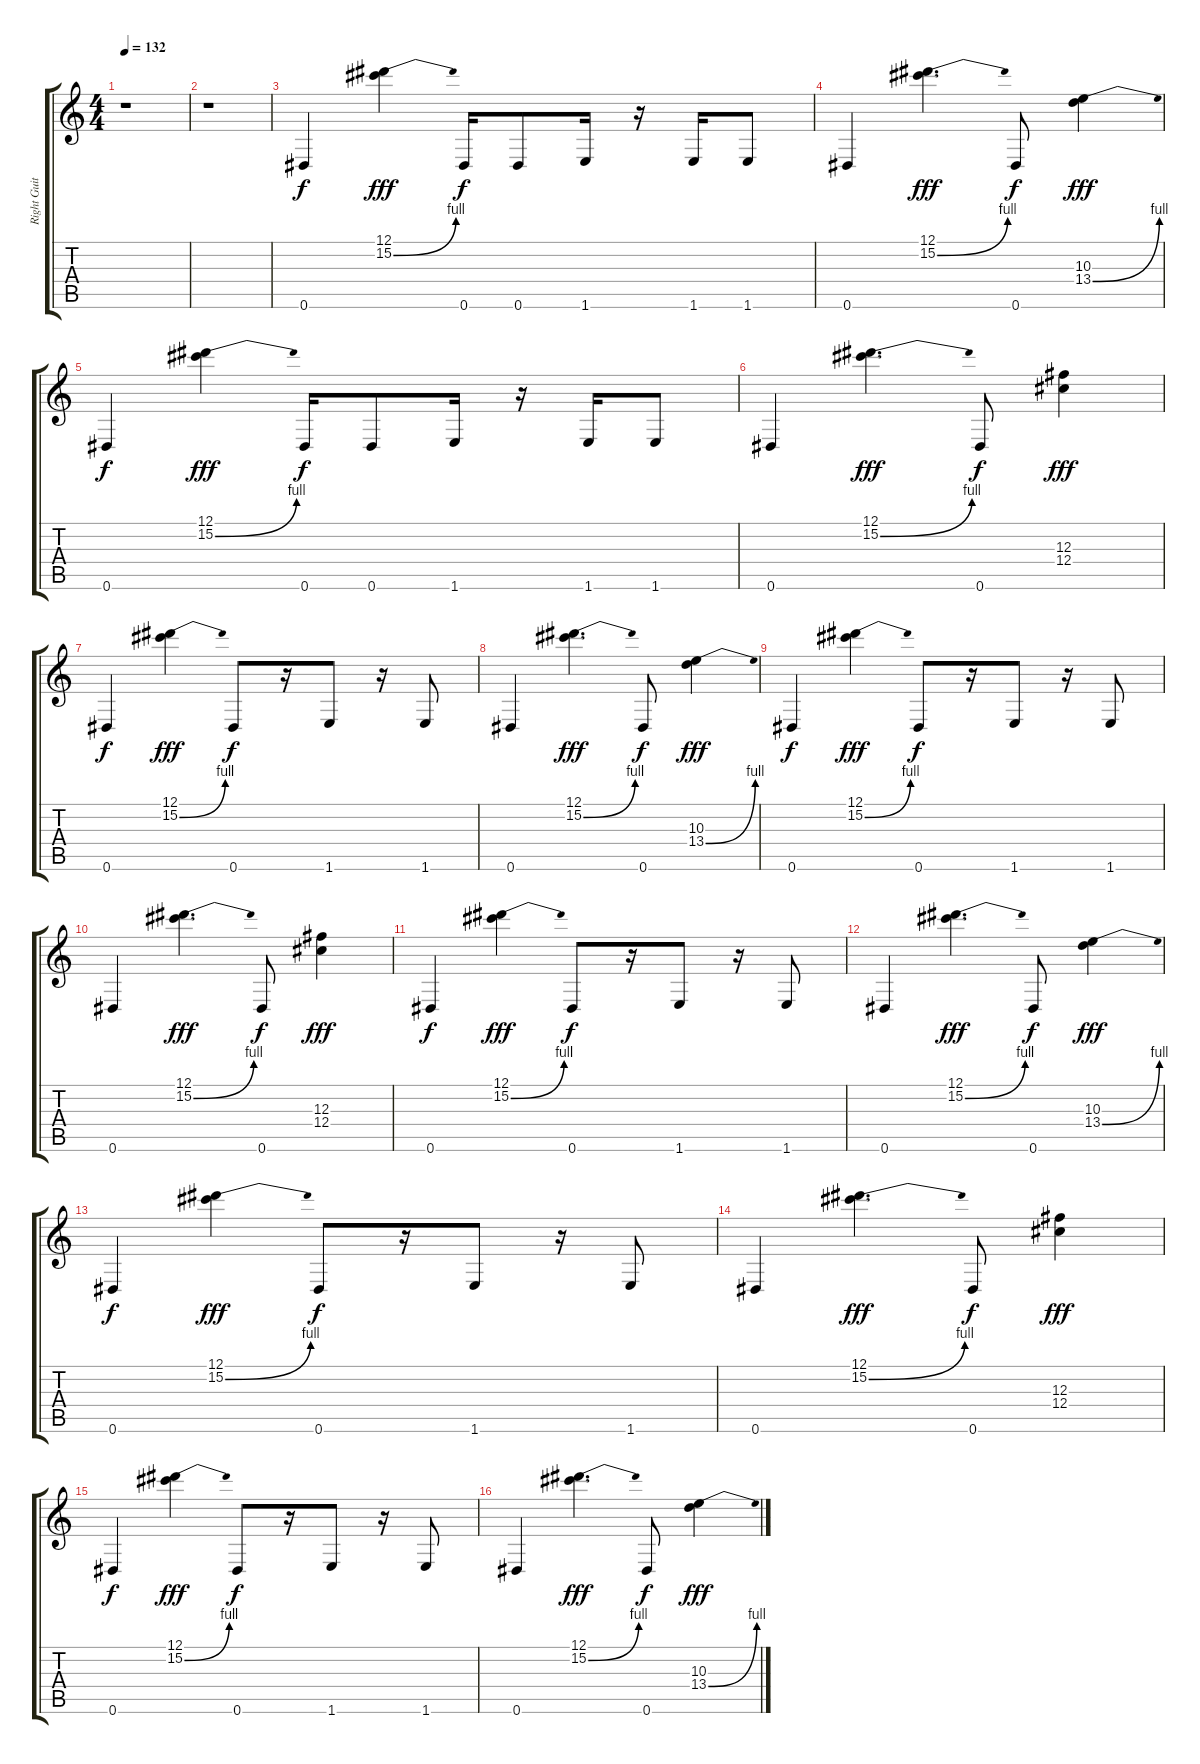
\track ("Right Guitar" "Right Guit") {instrument distortionguitar}
\staff {score tabs}
\tuning (Eb4 Bb3 Gb3 Db3 Ab2 Eb2) {hide}
\ts (4 4)
\tempo 132
\clef g2
\ks c
r.1{dy f} |
r.1 |
0.6.4 (12.1 15.2{be (bend 0 0 60 4)}).4{dy fff} 0.6.16{dy f} 0.6.8 1.6.16 r.16 1.6.16 1.6.8 |
0.6.4 (12.1 15.2{be (bend 0 0 60 4)}).4{d dy fff} 0.6.8{dy f} (10.3 13.4{be (bend 0 0 60 4)}).4{dy fff} |
0.6.4{dy f} (12.1 15.2{be (bend 0 0 60 4)}).4{dy fff} 0.6.16{dy f} 0.6.8 1.6.16 r.16 1.6.16 1.6.8 |
0.6.4 (12.1 15.2{be (bend 0 0 60 4)}).4{d dy fff} 0.6.8{dy f} (12.3 12.4).4{dy fff} |
0.6.4{dy f} (12.1 15.2{be (bend 0 0 60 4)}).4{dy fff} 0.6.8{dy f} r.16 1.6.8 r.16 1.6.8 |
0.6.4 (12.1 15.2{be (bend 0 0 60 4)}).4{d dy fff} 0.6.8{dy f} (10.3 13.4{be (bend 0 0 60 4)}).4{dy fff} |
0.6.4{dy f} (12.1 15.2{be (bend 0 0 60 4)}).4{dy fff} 0.6.8{dy f} r.16 1.6.8 r.16 1.6.8 |
0.6.4 (12.1 15.2{be (bend 0 0 60 4)}).4{d dy fff} 0.6.8{dy f} (12.3 12.4).4{dy fff} |
0.6.4{dy f} (12.1 15.2{be (bend 0 0 60 4)}).4{dy fff} 0.6.8{dy f} r.16 1.6.8 r.16 1.6.8 |
0.6.4 (12.1 15.2{be (bend 0 0 60 4)}).4{d dy fff} 0.6.8{dy f} (10.3 13.4{be (bend 0 0 60 4)}).4{dy fff} |
0.6.4{dy f} (12.1 15.2{be (bend 0 0 60 4)}).4{dy fff} 0.6.8{dy f} r.16 1.6.8 r.16 1.6.8 |
0.6.4 (12.1 15.2{be (bend 0 0 60 4)}).4{d dy fff} 0.6.8{dy f} (12.3 12.4).4{dy fff} |
0.6.4{dy f} (12.1 15.2{be (bend 0 0 60 4)}).4{dy fff} 0.6.8{dy f} r.16 1.6.8 r.16 1.6.8 |
0.6.4 (12.1 15.2{be (bend 0 0 60 4)}).4{d dy fff} 0.6.8{dy f} (10.3 13.4{be (bend 0 0 60 4)}).4{dy fff}
